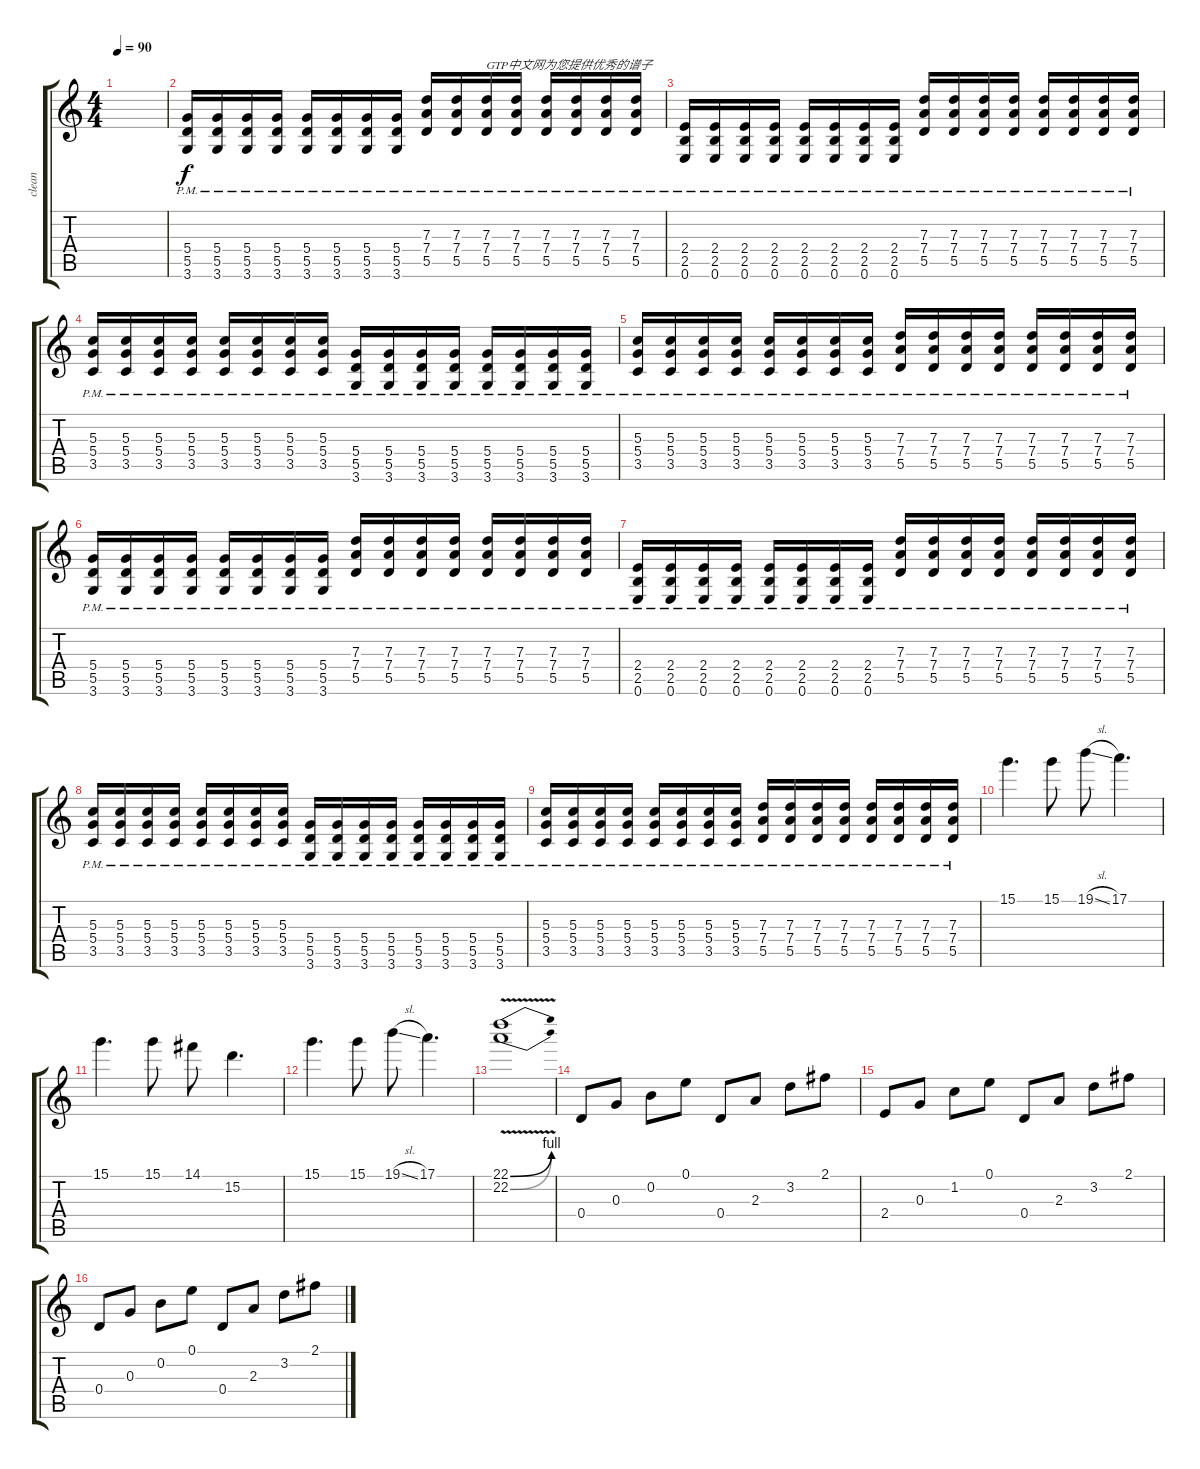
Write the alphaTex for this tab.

\track ("clean" "clean") {instrument electricguitarclean}
\staff {score tabs}
\tuning (E4 B3 G3 D3 A2 E2) {hide}
\ts (4 4)
\tempo 90
\clef g2
\ks c
|
(5.4{pm} 5.5{pm} 3.6{pm}).16{instrument overdrivenguitar} (5.4{pm} 5.5{pm} 3.6{pm}).16 (5.4{pm} 5.5{pm} 3.6{pm}).16 (5.4{pm} 5.5{pm} 3.6{pm}).16 (5.4{pm} 5.5{pm} 3.6{pm}).16 (5.4{pm} 5.5{pm} 3.6{pm}).16 (5.4{pm} 5.5{pm} 3.6{pm}).16 (5.4{pm} 5.5{pm} 3.6{pm}).16 (7.3{pm} 7.4{pm} 5.5{pm}).16 (7.3{pm} 7.4{pm} 5.5{pm}).16 (7.3{pm} 7.4{pm} 5.5{pm}).16{txt "GTP中文网为您提供优秀的谱子"} (7.3{pm} 7.4{pm} 5.5{pm}).16 (7.3{pm} 7.4{pm} 5.5{pm}).16 (7.3{pm} 7.4{pm} 5.5{pm}).16 (7.3{pm} 7.4{pm} 5.5{pm}).16 (7.3{pm} 7.4{pm} 5.5{pm}).16 |
(2.4{pm} 2.5{pm} 0.6{pm}).16 (2.4{pm} 2.5{pm} 0.6{pm}).16 (2.4{pm} 2.5{pm} 0.6{pm}).16 (2.4{pm} 2.5{pm} 0.6{pm}).16 (2.4{pm} 2.5{pm} 0.6{pm}).16 (2.4{pm} 2.5{pm} 0.6{pm}).16 (2.4{pm} 2.5{pm} 0.6{pm}).16 (2.4{pm} 2.5{pm} 0.6{pm}).16 (7.3{pm} 7.4{pm} 5.5{pm}).16 (7.3{pm} 7.4{pm} 5.5{pm}).16 (7.3{pm} 7.4{pm} 5.5{pm}).16 (7.3{pm} 7.4{pm} 5.5{pm}).16 (7.3{pm} 7.4{pm} 5.5{pm}).16 (7.3{pm} 7.4{pm} 5.5{pm}).16 (7.3{pm} 7.4{pm} 5.5{pm}).16 (7.3{pm} 7.4{pm} 5.5{pm}).16 |
(5.3{pm} 5.4{pm} 3.5{pm}).16 (5.3{pm} 5.4{pm} 3.5{pm}).16 (5.3{pm} 5.4{pm} 3.5{pm}).16 (5.3{pm} 5.4{pm} 3.5{pm}).16 (5.3{pm} 5.4{pm} 3.5{pm}).16 (5.3{pm} 5.4{pm} 3.5{pm}).16 (5.3{pm} 5.4{pm} 3.5{pm}).16 (5.3{pm} 5.4{pm} 3.5{pm}).16 (5.4{pm} 5.5{pm} 3.6{pm}).16 (5.4{pm} 5.5{pm} 3.6{pm}).16 (5.4{pm} 5.5{pm} 3.6{pm}).16 (5.4{pm} 5.5{pm} 3.6{pm}).16 (5.4{pm} 5.5{pm} 3.6{pm}).16 (5.4{pm} 5.5{pm} 3.6{pm}).16 (5.4{pm} 5.5{pm} 3.6{pm}).16 (5.4{pm} 5.5{pm} 3.6{pm}).16 |
(5.3{pm} 5.4{pm} 3.5{pm}).16 (5.3{pm} 5.4{pm} 3.5{pm}).16 (5.3{pm} 5.4{pm} 3.5{pm}).16 (5.3{pm} 5.4{pm} 3.5{pm}).16 (5.3{pm} 5.4{pm} 3.5{pm}).16 (5.3{pm} 5.4{pm} 3.5{pm}).16 (5.3{pm} 5.4{pm} 3.5{pm}).16 (5.3{pm} 5.4{pm} 3.5{pm}).16 (7.3{pm} 7.4{pm} 5.5{pm}).16 (7.3{pm} 7.4{pm} 5.5{pm}).16 (7.3{pm} 7.4{pm} 5.5{pm}).16 (7.3{pm} 7.4{pm} 5.5{pm}).16 (7.3{pm} 7.4{pm} 5.5{pm}).16 (7.3{pm} 7.4{pm} 5.5{pm}).16 (7.3{pm} 7.4{pm} 5.5{pm}).16 (7.3{pm} 7.4{pm} 5.5{pm}).16 |
(5.4{pm} 5.5{pm} 3.6{pm}).16{instrument overdrivenguitar} (5.4{pm} 5.5{pm} 3.6{pm}).16 (5.4{pm} 5.5{pm} 3.6{pm}).16 (5.4{pm} 5.5{pm} 3.6{pm}).16 (5.4{pm} 5.5{pm} 3.6{pm}).16 (5.4{pm} 5.5{pm} 3.6{pm}).16 (5.4{pm} 5.5{pm} 3.6{pm}).16 (5.4{pm} 5.5{pm} 3.6{pm}).16 (7.3{pm} 7.4{pm} 5.5{pm}).16 (7.3{pm} 7.4{pm} 5.5{pm}).16 (7.3{pm} 7.4{pm} 5.5{pm}).16 (7.3{pm} 7.4{pm} 5.5{pm}).16 (7.3{pm} 7.4{pm} 5.5{pm}).16 (7.3{pm} 7.4{pm} 5.5{pm}).16 (7.3{pm} 7.4{pm} 5.5{pm}).16 (7.3{pm} 7.4{pm} 5.5{pm}).16 |
(2.4{pm} 2.5{pm} 0.6{pm}).16{txt " "} (2.4{pm} 2.5{pm} 0.6{pm}).16 (2.4{pm} 2.5{pm} 0.6{pm}).16 (2.4{pm} 2.5{pm} 0.6{pm}).16 (2.4{pm} 2.5{pm} 0.6{pm}).16 (2.4{pm} 2.5{pm} 0.6{pm}).16 (2.4{pm} 2.5{pm} 0.6{pm}).16 (2.4{pm} 2.5{pm} 0.6{pm}).16 (7.3{pm} 7.4{pm} 5.5{pm}).16 (7.3{pm} 7.4{pm} 5.5{pm}).16 (7.3{pm} 7.4{pm} 5.5{pm}).16 (7.3{pm} 7.4{pm} 5.5{pm}).16 (7.3{pm} 7.4{pm} 5.5{pm}).16 (7.3{pm} 7.4{pm} 5.5{pm}).16 (7.3{pm} 7.4{pm} 5.5{pm}).16 (7.3{pm} 7.4{pm} 5.5{pm}).16 |
(5.3{pm} 5.4{pm} 3.5{pm}).16 (5.3{pm} 5.4{pm} 3.5{pm}).16 (5.3{pm} 5.4{pm} 3.5{pm}).16 (5.3{pm} 5.4{pm} 3.5{pm}).16 (5.3{pm} 5.4{pm} 3.5{pm}).16 (5.3{pm} 5.4{pm} 3.5{pm}).16 (5.3{pm} 5.4{pm} 3.5{pm}).16 (5.3{pm} 5.4{pm} 3.5{pm}).16 (5.4{pm} 5.5{pm} 3.6{pm}).16 (5.4{pm} 5.5{pm} 3.6{pm}).16 (5.4{pm} 5.5{pm} 3.6{pm}).16 (5.4{pm} 5.5{pm} 3.6{pm}).16 (5.4{pm} 5.5{pm} 3.6{pm}).16 (5.4{pm} 5.5{pm} 3.6{pm}).16 (5.4{pm} 5.5{pm} 3.6{pm}).16 (5.4{pm} 5.5{pm} 3.6{pm}).16 |
(5.3{pm} 5.4{pm} 3.5{pm}).16 (5.3{pm} 5.4{pm} 3.5{pm}).16 (5.3{pm} 5.4{pm} 3.5{pm}).16 (5.3{pm} 5.4{pm} 3.5{pm}).16 (5.3{pm} 5.4{pm} 3.5{pm}).16 (5.3{pm} 5.4{pm} 3.5{pm}).16 (5.3{pm} 5.4{pm} 3.5{pm}).16 (5.3{pm} 5.4{pm} 3.5{pm}).16 (7.3{pm} 7.4{pm} 5.5{pm}).16 (7.3{pm} 7.4{pm} 5.5{pm}).16 (7.3{pm} 7.4{pm} 5.5{pm}).16 (7.3{pm} 7.4{pm} 5.5{pm}).16 (7.3{pm} 7.4{pm} 5.5{pm}).16 (7.3{pm} 7.4{pm} 5.5{pm}).16 (7.3{pm} 7.4{pm} 5.5{pm}).16 (7.3{pm} 7.4{pm} 5.5{pm}).16 |
15.1.4{d instrument overdrivenguitar} 15.1.8 19.1{sl}.8 17.1.4{d} |
15.1.4{d} 15.1.8 14.1.8 15.2.4{d} |
15.1.4{d} 15.1.8 19.1{sl}.8 17.1.4{d} |
(22.1{be (bend 0 0 60 4) v} 22.2{be (bend 0 0 60 4)}).1 |
0.4.8{volume 5} 0.3.8 0.2.8 0.1.8 0.4.8 2.3.8 3.2.8 2.1.8 |
2.4.8 0.3.8 1.2.8 0.1.8 0.4.8 2.3.8 3.2.8 2.1.8 |
0.4.8{volume 5} 0.3.8 0.2.8 0.1.8 0.4.8 2.3.8 3.2.8 2.1.8
